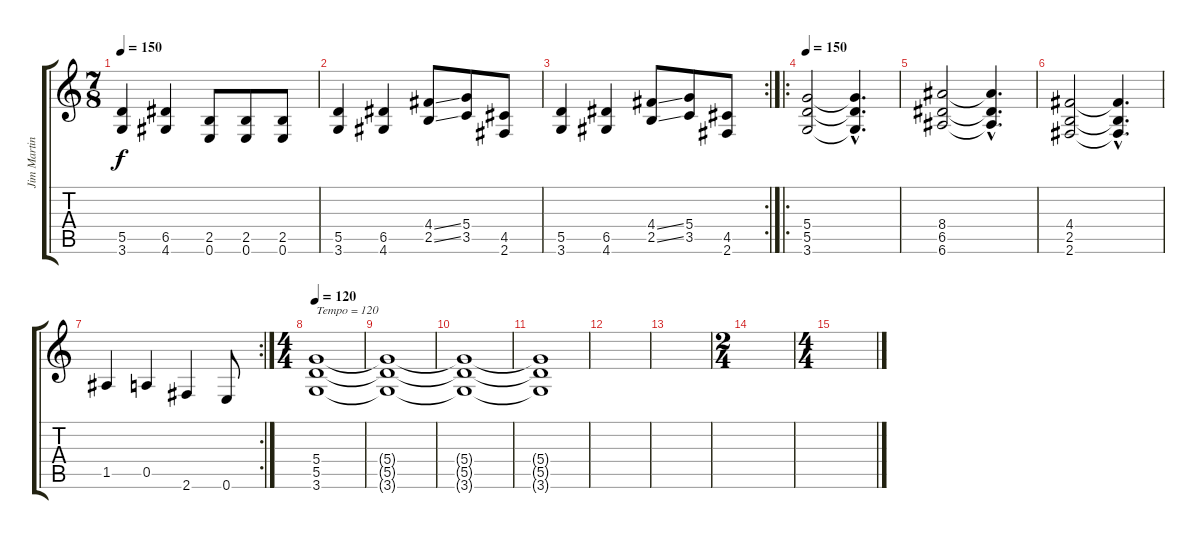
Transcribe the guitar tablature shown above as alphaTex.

\track ("Jim Martin" "Jim Martin") {instrument distortionguitar}
\staff {score tabs}
\tuning (E4 B3 G3 D3 A2 E2) {hide}
\ts (7 8)
\tempo 150
\clef g2
\ks c
(5.5 3.6).4{dy f} (6.5 4.6).4 (2.5 0.6).8 (2.5 0.6).8 (2.5 0.6).8 |
(5.5 3.6).4 (6.5 4.6).4 (4.4{ss} 2.5{ss}).8 (5.4 3.5).8 (4.5 2.6).8 |
\rc 2
(5.5 3.6).4 (6.5 4.6).4 (4.4{ss} 2.5{ss}).8 (5.4 3.5).8 (4.5 2.6).8 |
\ro
\tempo 150
(5.4 5.5 3.6).2 (5.4{hac t} 5.5{hac t} 3.6{hac t}).4{d} |
(8.4 6.5 6.6).2 (8.4{hac t} 6.5{hac t} 6.6{hac t}).4{d} |
(4.4 2.5 2.6).2 (4.4{hac t} 2.5{hac t} 2.6{hac t}).4{d} |
\rc 2
1.5.4 0.5.4 2.6.4 0.6.8 |
\ts (4 4)
\tempo 120
(5.4 5.5 3.6).1{txt "Tempo = 120"} |
(5.4{t} 5.5{t} 3.6{t}).1 |
(5.4{t} 5.5{t} 3.6{t}).1 |
(5.4{t} 5.5{t} 3.6{t}).1 |
|
|
\ts (2 4)
|
\ts (4 4)
